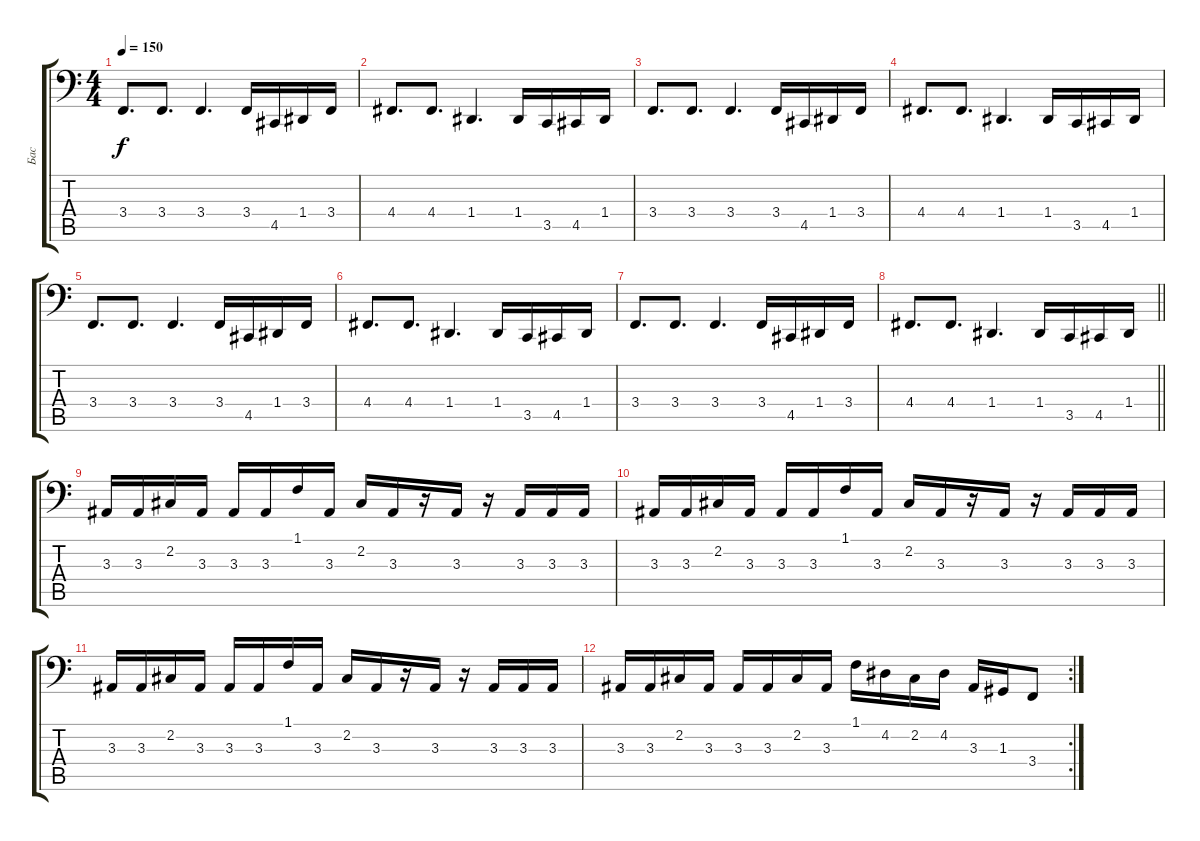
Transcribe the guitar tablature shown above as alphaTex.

\track ("Бас" "Бас") {instrument lead1square}
\staff {score tabs}
\tuning (E3 B2 G2 D2 A1 E1) {hide}
\ts (4 4)
\tempo 150
\clef f4
\ks c
3.4.8{d dy f} 3.4.8{d} 3.4.4{d} 3.4.16 4.5.16 1.4.16 3.4.16 |
4.4.8{d} 4.4.8{d} 1.4.4{d} 1.4.16 3.5.16 4.5.16 1.4.16 |
3.4.8{d} 3.4.8{d} 3.4.4{d} 3.4.16 4.5.16 1.4.16 3.4.16 |
4.4.8{d} 4.4.8{d} 1.4.4{d} 1.4.16 3.5.16 4.5.16 1.4.16 |
3.4.8{d} 3.4.8{d} 3.4.4{d} 3.4.16 4.5.16 1.4.16 3.4.16 |
4.4.8{d} 4.4.8{d} 1.4.4{d} 1.4.16 3.5.16 4.5.16 1.4.16 |
3.4.8{d} 3.4.8{d} 3.4.4{d} 3.4.16 4.5.16 1.4.16 3.4.16 |
\barLineRight lightlight
4.4.8{d} 4.4.8{d} 1.4.4{d} 1.4.16 3.5.16 4.5.16 1.4.16 |
3.3.16 3.3.16 2.2.16 3.3.16 3.3.16 3.3.16 1.1.16 3.3.16 2.2.16 3.3.16 r.16 3.3.16 r.16 3.3.16 3.3.16 3.3.16 |
3.3.16 3.3.16 2.2.16 3.3.16 3.3.16 3.3.16 1.1.16 3.3.16 2.2.16 3.3.16 r.16 3.3.16 r.16 3.3.16 3.3.16 3.3.16 |
3.3.16 3.3.16 2.2.16 3.3.16 3.3.16 3.3.16 1.1.16 3.3.16 2.2.16 3.3.16 r.16 3.3.16 r.16 3.3.16 3.3.16 3.3.16 |
\rc 2
3.3.16 3.3.16 2.2.16 3.3.16 3.3.16 3.3.16 2.2.16 3.3.16 1.1.16 4.2.16 2.2.16 4.2.16 3.3.16 1.3.16 3.4.8
